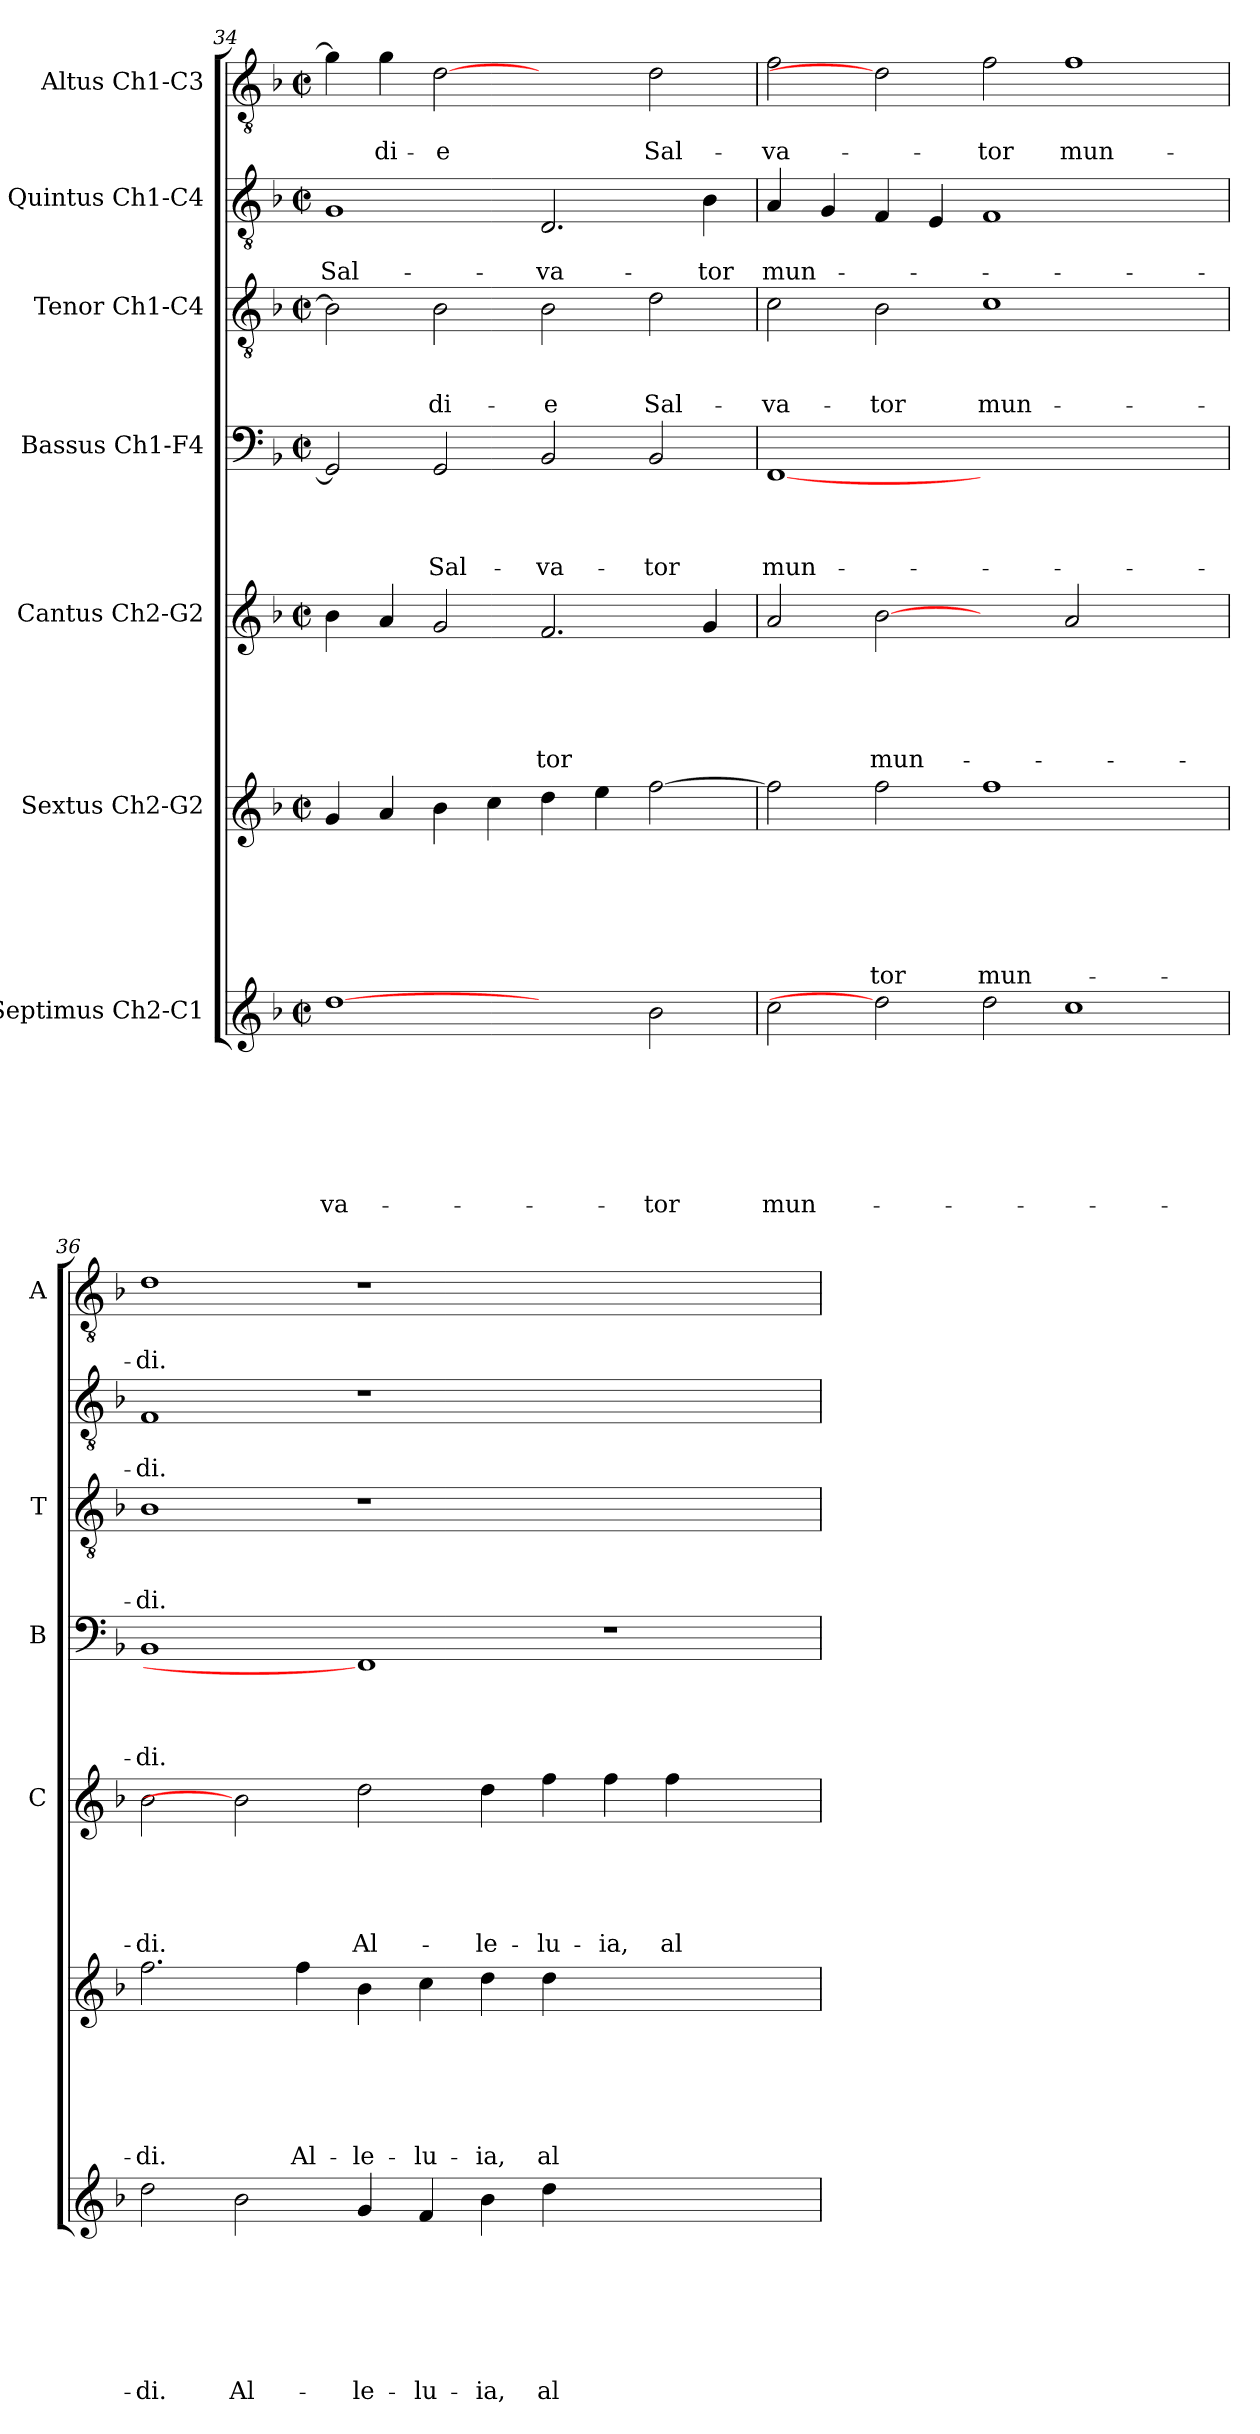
**kern	**text	**text	**text	**text	**text	**text	**text	**kern	**text	**text	**text	**text	**text	**text	**kern	**text	**text	**text	**text	**text	**kern	**text	**text	**text	**text	**kern	**text	**text	**text	**kern	**text	**text	**kern	**text	**text
*part7	*part7	*part7	*part7	*part7	*part7	*part7	*part7	*part6	*part6	*part6	*part6	*part6	*part6	*part6	*part5	*part5	*part5	*part5	*part5	*part5	*part4	*part4	*part4	*part4	*part4	*part3	*part3	*part3	*part3	*part2	*part2	*part2	*part1	*part1	*part1
*staff7	*staff7	*staff7	*staff7	*staff7	*staff7	*staff7	*staff7	*staff6	*staff6	*staff6	*staff6	*staff6	*staff6	*staff6	*staff5	*staff5	*staff5	*staff5	*staff5	*staff5	*staff4	*staff4	*staff4	*staff4	*staff4	*staff3	*staff3	*staff3	*staff3	*staff2	*staff2	*staff2	*staff1	*staff1	*staff1
*I"Septimus Ch2-C1	*	*	*	*	*	*	*	*I"Sextus Ch2-G2	*	*	*	*	*	*	*I"Cantus Ch2-G2	*	*	*	*	*	*I"Bassus Ch1-F4	*	*	*	*	*I"Tenor Ch1-C4	*	*	*	*I"Quintus Ch1-C4	*	*	*I"Altus Ch1-C3	*	*
*	*	*	*	*	*	*	*	*	*	*	*	*	*	*	*I'C	*	*	*	*	*	*I'B	*	*	*	*	*I'T	*	*	*	*	*	*	*I'A	*	*
*clefG2	*	*	*	*	*	*	*	*clefG2	*	*	*	*	*	*	*clefG2	*	*	*	*	*	*clefF4	*	*	*	*	*clefGv2	*	*	*	*clefGv2	*	*	*clefGv2	*	*
*k[b-]	*	*	*	*	*	*	*	*k[b-]	*	*	*	*	*	*	*k[b-]	*	*	*	*	*	*k[b-]	*	*	*	*	*k[b-]	*	*	*	*k[b-]	*	*	*k[b-]	*	*
*F:	*	*	*	*	*	*	*	*F:	*	*	*	*	*	*	*F:	*	*	*	*	*	*F:	*	*	*	*	*F:	*	*	*	*F:	*	*	*F:	*	*
*M2/2	*	*	*	*	*	*	*	*M2/2	*	*	*	*	*	*	*M2/2	*	*	*	*	*	*M2/2	*	*	*	*	*M2/2	*	*	*	*M2/2	*	*	*M2/2	*	*
*met(c|)	*	*	*	*	*	*	*	*met(c|)	*	*	*	*	*	*	*met(c|)	*	*	*	*	*	*met(c|)	*	*	*	*	*met(c|)	*	*	*	*met(c|)	*	*	*met(c|)	*	*
=34	=34	=34	=34	=34	=34	=34	=34	=34	=34	=34	=34	=34	=34	=34	=34	=34	=34	=34	=34	=34	=34	=34	=34	=34	=34	=34	=34	=34	=34	=34	=34	=34	=34	=34	=34
!	!	!	!	!	!	!	!LO:LY:b	!	!	!	!	!	!	!	!	!	!	!	!	!	!	!	!	!	!	!	!	!	!	!	!	!LO:LY:b	!	!	!
[1dd	.	.	.	.	.	.	-va-	4g/	.	.	.	.	.	.	4b-\	.	.	.	.	.	2GG/]	.	.	.	.	2B-\]	.	.	.	1G	.	Sal-	4g\]	.	.
!	!	!	!	!	!	!	!	!	!	!	!	!	!	!	!	!	!	!	!	!	!	!	!	!	!	!	!	!	!	!	!	!	!	!	!LO:LY:b
.	.	.	.	.	.	.	.	4a/	.	.	.	.	.	.	4a/	.	.	.	.	.	.	.	.	.	.	.	.	.	.	.	.	.	4g\	.	-di-
!	!	!	!	!	!	!	!	!	!	!	!	!	!	!	!	!	!	!	!	!	!	!	!	!	!LO:LY:b	!	!	!	!LO:LY:b	!	!	!	!	!	!LO:LY:b
.	.	.	.	.	.	.	.	4b-\	.	.	.	.	.	.	2g/	.	.	.	.	.	2GG/	.	.	.	Sal-	2B-\	.	.	-di-	.	.	.	[2d	.	-e
.	.	.	.	.	.	.	.	4cc\	.	.	.	.	.	.	.	.	.	.	.	.	.	.	.	.	.	.	.	.	.	.	.	.	.	.	.
!	!	!	!	!	!	!	!	!	!	!	!	!	!	!	!	!	!	!	!	!LO:LY:b	!	!	!	!	!LO:LY:b	!	!	!	!LO:LY:b	!	!	!LO:LY:b	!	!	!
2ryy	.	.	.	.	.	.	.	4dd\	.	.	.	.	.	.	2.f/	.	.	.	.	-tor	2BB-/	.	.	.	-va-	2B-\	.	.	-e	2.D/	.	-va-	2ryy	.	.
.	.	.	.	.	.	.	.	4ee\	.	.	.	.	.	.	.	.	.	.	.	.	.	.	.	.	.	.	.	.	.	.	.	.	.	.	.
!	!	!	!	!	!	!	!LO:LY:b	!	!	!	!	!	!	!	!	!	!	!	!	!	!	!	!	!	!LO:LY:b	!	!	!	!LO:LY:b	!	!	!	!	!	!LO:LY:b
2b-\	.	.	.	.	.	.	-tor	[2ff\	.	.	.	.	.	.	.	.	.	.	.	.	2BB-/	.	.	.	-tor	2d\	.	.	Sal-	.	.	.	2d\	.	Sal-
!	!	!	!	!	!	!	!	!	!	!	!	!	!	!	!	!	!	!	!	!	!	!	!	!	!	!	!	!	!	!	!	!LO:LY:b	!	!	!
.	.	.	.	.	.	.	.	.	.	.	.	.	.	.	4g/	.	.	.	.	.	.	.	.	.	.	.	.	.	.	4B-\	.	-tor	.	.	.
!!LO:LB:g=z
=35	=35	=35	=35	=35	=35	=35	=35	=35	=35	=35	=35	=35	=35	=35	=35	=35	=35	=35	=35	=35	=35	=35	=35	=35	=35	=35	=35	=35	=35	=35	=35	=35	=35	=35	=35
!	!	!	!	!	!	!	!LO:LY:b	!	!	!	!	!	!	!	!	!	!	!	!	!	!	!	!	!	!LO:LY:b	!	!	!	!LO:LY:b	!	!	!LO:LY:b	!	!	!LO:LY:b
2cc\	.	.	.	.	.	.	mun-	2ff\]	.	.	.	.	.	.	2a/	.	.	.	.	.	[1FF	.	.	.	mun-	2c\	.	.	-va-	4A/	.	mun-	2f\	.	-va-
.	.	.	.	.	.	.	.	.	.	.	.	.	.	.	.	.	.	.	.	.	.	.	.	.	.	.	.	.	.	4G/	.	.	.	.	.
!	!	!	!	!	!	!	!	!	!	!	!	!	!	!LO:LY:b	!	!	!	!	!	!LO:LY:b	!	!	!	!	!	!	!	!	!LO:LY:b	!	!	!	!	!	!
2dd]	.	.	.	.	.	.	.	2ff\	.	.	.	.	.	-tor	[2b-	.	.	.	.	mun-	.	.	.	.	.	2B-\	.	.	-tor	4F/	.	.	2d]	.	.
.	.	.	.	.	.	.	.	.	.	.	.	.	.	.	.	.	.	.	.	.	.	.	.	.	.	.	.	.	.	4E/	.	.	.	.	.
!	!	!	!	!	!	!	!	!	!	!	!	!	!	!LO:LY:b	!	!	!	!	!	!	!	!	!	!	!	!	!	!	!LO:LY:b	!	!	!	!	!	!LO:LY:b
2dd\	.	.	.	.	.	.	.	1ff	.	.	.	.	.	mun-	2ryy	.	.	.	.	.	1.ryy	.	.	.	.	1c	.	.	mun-	1F	.	.	2f\	.	-tor
!	!	!	!	!	!	!	!	!	!	!	!	!	!	!	!	!	!	!	!	!	!	!	!	!	!	!	!	!	!	!	!	!	!	!	!LO:LY:b
1cc	.	.	.	.	.	.	.	.	.	.	.	.	.	.	2a/	.	.	.	.	.	.	.	.	.	.	.	.	.	.	.	.	.	1f	.	mun-
.	.	.	.	.	.	.	.	2ryy	.	.	.	.	.	.	2ryy	.	.	.	.	.	.	.	.	.	.	2ryy	.	.	.	2ryy	.	.	.	.	.
=36	=36	=36	=36	=36	=36	=36	=36	=36	=36	=36	=36	=36	=36	=36	=36	=36	=36	=36	=36	=36	=36	=36	=36	=36	=36	=36	=36	=36	=36	=36	=36	=36	=36	=36	=36
!	!	!	!	!	!	!	!LO:LY:b	!	!	!	!	!	!	!LO:LY:b	!	!	!	!	!	!LO:LY:b	!	!	!	!	!LO:LY:b	!	!	!	!LO:LY:b	!	!	!LO:LY:b	!	!	!LO:LY:b
2dd\	.	.	.	.	.	.	-di.	2.ff\	.	.	.	.	.	-di.	2b-\	.	.	.	.	-di.	1BB-	.	.	.	-di.	1B-	.	.	-di.	1F	.	-di.	1d	.	-di.
!	!	!	!	!	!	!	!LO:LY:b	!	!	!	!	!	!	!	!	!	!	!	!	!	!	!	!	!	!	!	!	!	!	!	!	!	!	!	!
2b-\	.	.	.	.	.	.	Al-	.	.	.	.	.	.	.	2b-]	.	.	.	.	.	.	.	.	.	.	.	.	.	.	.	.	.	.	.	.
!	!	!	!	!	!	!	!	!	!	!	!	!	!	!LO:LY:b	!	!	!	!	!	!	!	!	!	!	!	!	!	!	!	!	!	!	!	!	!
.	.	.	.	.	.	.	.	4ff\	.	.	.	.	.	Al-	.	.	.	.	.	.	.	.	.	.	.	.	.	.	.	.	.	.	.	.	.
!	!	!	!	!	!	!	!LO:LY:b	!	!	!	!	!	!	!LO:LY:b	!	!	!	!	!	!LO:LY:b	!	!	!	!	!	!	!	!	!	!	!	!	!	!	!
4g/	.	.	.	.	.	.	-le-	4b-\	.	.	.	.	.	-le-	2dd\	.	.	.	.	Al-	1FF]	.	.	.	.	1r	.	.	.	1r	.	.	1r	.	.
!	!	!	!	!	!	!	!LO:LY:b	!	!	!	!	!	!	!LO:LY:b	!	!	!	!	!	!	!	!	!	!	!	!	!	!	!	!	!	!	!	!	!
4f/	.	.	.	.	.	.	-lu-	4cc\	.	.	.	.	.	-lu-	.	.	.	.	.	.	.	.	.	.	.	.	.	.	.	.	.	.	.	.	.
!	!	!	!	!	!	!	!LO:LY:b	!	!	!	!	!	!	!LO:LY:b	!	!	!	!	!	!LO:LY:b	!	!	!	!	!	!	!	!	!	!	!	!	!	!	!
4b-\	.	.	.	.	.	.	-ia,	4dd\	.	.	.	.	.	-ia,	4dd\	.	.	.	.	-le-	.	.	.	.	.	.	.	.	.	.	.	.	.	.	.
!	!	!	!	!	!	!	!LO:LY:b	!	!	!	!	!	!	!LO:LY:b	!	!	!	!	!	!LO:LY:b	!	!	!	!	!	!	!	!	!	!	!	!	!	!	!
4dd\	.	.	.	.	.	.	al-	4dd\	.	.	.	.	.	al-	4ff\	.	.	.	.	-lu-	.	.	.	.	.	.	.	.	.	.	.	.	.	.	.
!	!	!	!	!	!	!	!	!	!	!	!	!	!	!	!	!	!	!	!	!LO:LY:b	!	!	!	!	!	!	!	!	!	!	!	!	!	!	!
1ryy	.	.	.	.	.	.	.	1ryy	.	.	.	.	.	.	4ff\	.	.	.	.	-ia,	1r	.	.	.	.	1ryy	.	.	.	1ryy	.	.	1ryy	.	.
!	!	!	!	!	!	!	!	!	!	!	!	!	!	!	!	!	!	!	!	!LO:LY:b	!	!	!	!	!	!	!	!	!	!	!	!	!	!	!
.	.	.	.	.	.	.	.	.	.	.	.	.	.	.	4ff\	.	.	.	.	al-	.	.	.	.	.	.	.	.	.	.	.	.	.	.	.
.	.	.	.	.	.	.	.	.	.	.	.	.	.	.	2ryy	.	.	.	.	.	.	.	.	.	.	.	.	.	.	.	.	.	.	.	.
=	=	=	=	=	=	=	=	=	=	=	=	=	=	=	=	=	=	=	=	=	=	=	=	=	=	=	=	=	=	=	=	=	=	=	=
*-	*-	*-	*-	*-	*-	*-	*-	*-	*-	*-	*-	*-	*-	*-	*-	*-	*-	*-	*-	*-	*-	*-	*-	*-	*-	*-	*-	*-	*-	*-	*-	*-	*-	*-	*-
